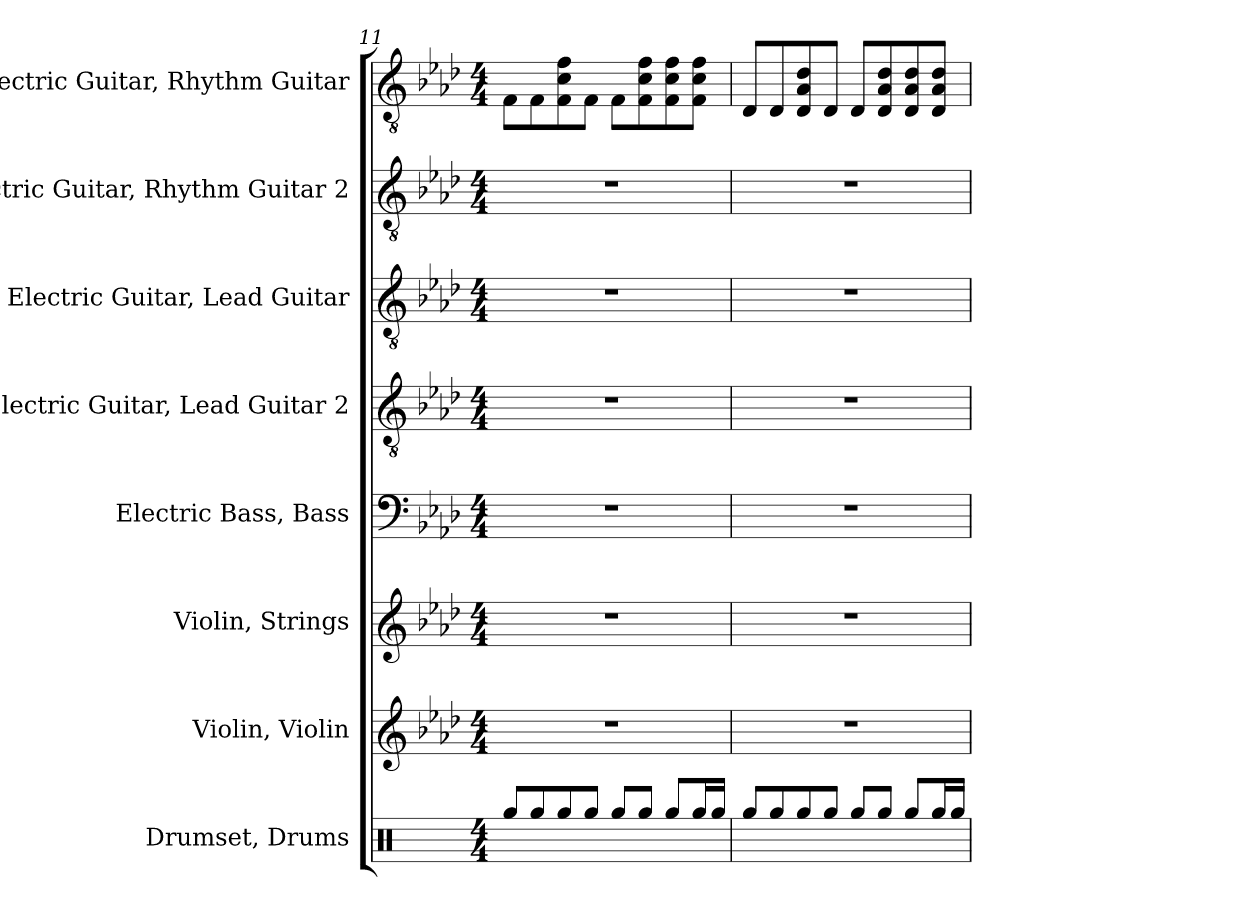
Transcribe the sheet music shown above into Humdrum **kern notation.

**kern	**kern	**kern	**kern	**kern	**kern	**kern	**kern
*part8	*part7	*part6	*part5	*part4	*part3	*part2	*part1
*staff8	*staff7	*staff6	*staff5	*staff4	*staff3	*staff2	*staff1
*I"Drumset, Drums	*I"Violin, Violin	*I"Violin, Strings	*I"Electric Bass, Bass	*I"Electric Guitar, Lead Guitar 2	*I"Electric Guitar, Lead Guitar	*I"Electric Guitar, Rhythm Guitar 2	*I"Electric Guitar, Rhythm Guitar
*I'D. Set	*I'Vln.	*I'Vln.	*I'El. B.	*I'El. Guit.	*I'El. Guit.	*I'El. Guit.	*I'El. Guit.
!!LO:PB:g=z
*clefX	*clefG2	*clefG2	*clefF4	*clefGv2	*clefGv2	*clefGv2	*clefGv2
*	*	*	*ITrd7c12	*	*	*	*
*k[]	*k[b-e-a-d-]	*k[b-e-a-d-]	*k[b-e-a-d-]	*k[b-e-a-d-]	*k[b-e-a-d-]	*k[b-e-a-d-]	*k[b-e-a-d-]
*M4/4	*M4/4	*M4/4	*M4/4	*M4/4	*M4/4	*M4/4	*M4/4
=11	=11	=11	=11	=11	=11	=11	=11
8Rgg/L	1r	1r	1r	1r	1r	1r	8F\L
8Rgg/	.	.	.	.	.	.	8F\
8Rgg/	.	.	.	.	.	.	8F\ 8c\ 8f\
8Rgg/J	.	.	.	.	.	.	8F\J
8Rgg/L	.	.	.	.	.	.	8F\L
8Rgg/J	.	.	.	.	.	.	8F\ 8c\ 8f\
8Rgg/L	.	.	.	.	.	.	8F\ 8c\ 8f\
16Rgg/L	.	.	.	.	.	.	8F\ 8c\ 8f\J
16Rgg/JJ	.	.	.	.	.	.	.
=12	=12	=12	=12	=12	=12	=12	=12
8Rgg/L	1r	1r	1r	1r	1r	1r	8D-/L
8Rgg/	.	.	.	.	.	.	8D-/
8Rgg/	.	.	.	.	.	.	8D-/ 8A-/ 8d-/
8Rgg/J	.	.	.	.	.	.	8D-/J
8Rgg/L	.	.	.	.	.	.	8D-/L
8Rgg/J	.	.	.	.	.	.	8D-/ 8A-/ 8d-/
8Rgg/L	.	.	.	.	.	.	8D-/ 8A-/ 8d-/
16Rgg/L	.	.	.	.	.	.	8D-/ 8A-/ 8d-/J
16Rgg/JJ	.	.	.	.	.	.	.
=	=	=	=	=	=	=	=
*-	*-	*-	*-	*-	*-	*-	*-
